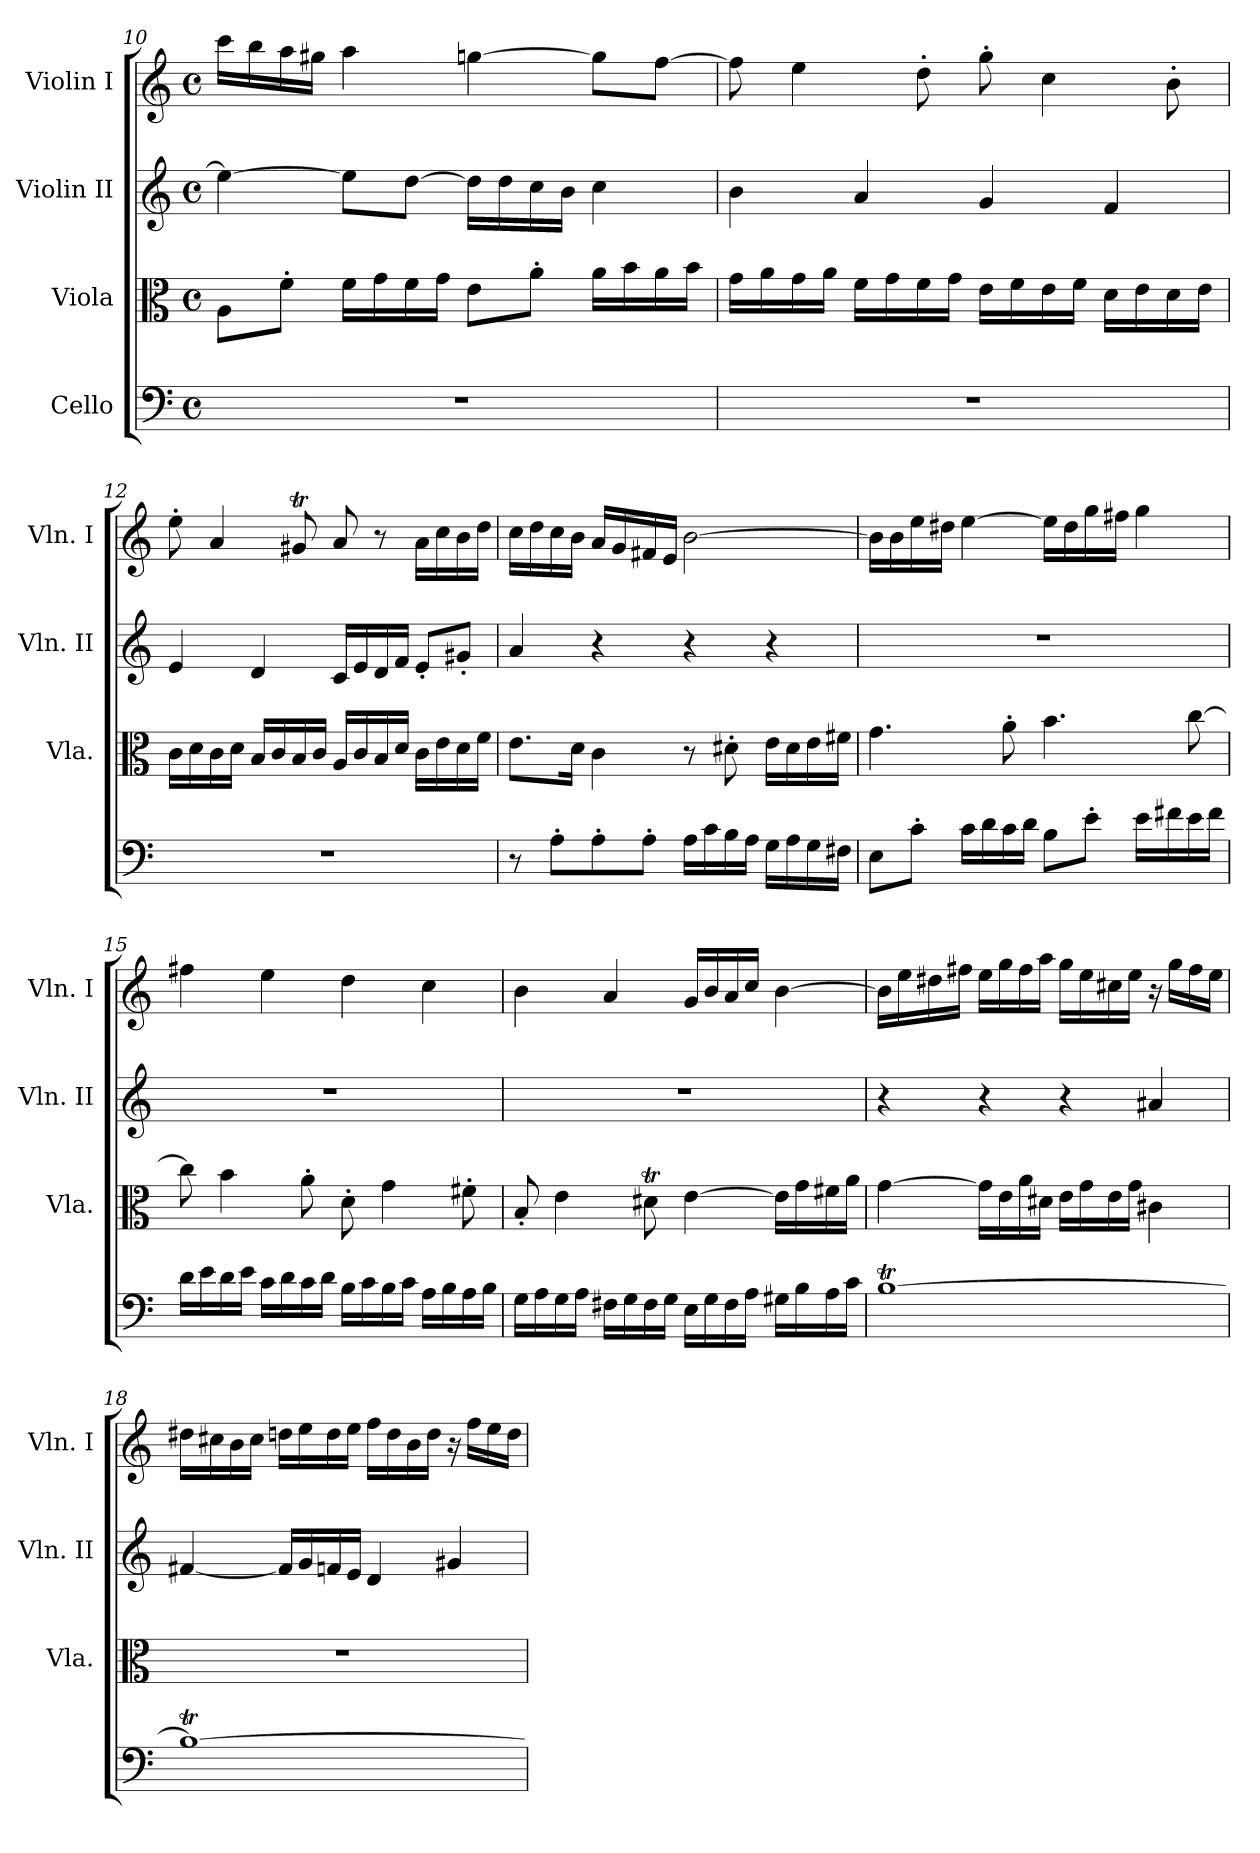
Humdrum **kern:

**kern	**kern	**kern	**kern
*part4	*part3	*part2	*part1
*staff4	*staff3	*staff2	*staff1
*I"Cello	*I"Viola	*I"Violin II	*I"Violin I
*	*I'Vla.	*I'Vln. II	*I'Vln. I
!!LO:PB:g=z
*clefF4	*clefC3	*clefG2	*clefG2
*k[]	*k[]	*k[]	*k[]
*M4/4	*M4/4	*M4/4	*M4/4
*met(c)	*met(c)	*met(c)	*met(c)
=10	=10	=10	=10
1r	8A\L	4ee\_	16ccc\LL
.	.	.	16bb\
.	8f'\J	.	16aa\
.	.	.	16gg#X\JJ
.	16f\LL	8ee\L]	4aa\
.	16g\	.	.
.	16f\	[8dd\J	.
.	16g\JJ	.	.
.	8e\L	16dd\LL]	[4ggn\
.	.	16dd\	.
.	8a'\J	16cc\	.
.	.	16b\JJ	.
.	16a\LL	4cc\	8gg\L]
.	16b\	.	.
.	16a\	.	[8ff\J
.	16b\JJ	.	.
=11	=11	=11	=11
1r	16g\LL	4b\	8ff\]
.	16a\	.	.
.	16g\	.	4ee\
.	16a\JJ	.	.
.	16f\LL	4a/	.
.	16g\	.	.
.	16f\	.	8dd'\
.	16g\JJ	.	.
.	16e\LL	4g/	8gg'\
.	16f\	.	.
.	16e\	.	4cc\
.	16f\JJ	.	.
.	16d\LL	4f/	.
.	16e\	.	.
.	16d\	.	8b'\
.	16e\JJ	.	.
=12	=12	=12	=12
1r	16c\LL	4e/	8ee'\
.	16d\	.	.
.	16c\	.	4a/
.	16d\JJ	.	.
.	16B/LL	4d/	.
.	16c/	.	.
.	16B/	.	8g#Xt/
.	16c/JJ	.	.
.	16A/LL	16c/LL	8a/
.	16c/	16e/	.
.	16B/	16d/	8r
.	16d/JJ	16f/JJ	.
.	16c\LL	8e'/L	16a\LL
.	16e\	.	16cc\
.	16d\	8g#X'/J	16b\
.	16f\JJ	.	16dd\JJ
!!LO:LB:g=z
=13	=13	=13	=13
8r	8.e\L	4a/	16cc\LL
.	.	.	16dd\
8A'\L	.	.	16cc\
.	16d\Jk	.	16b\JJ
8A'\	4c\	4r	16a/LL
.	.	.	16g/
8A'\J	.	.	16f#X/
.	.	.	16e/JJ
16A\LL	8r	4r	[2b\
16c\	.	.	.
16B\	8d#X'\	.	.
16A\JJ	.	.	.
16G\LL	16e\LL	4r	.
16A\	16d#\	.	.
16G\	16e\	.	.
16F#X\JJ	16f#X\JJ	.	.
=14	=14	=14	=14
8E\L	4.g\	1r	16b\LL]
.	.	.	16b\
8c'\J	.	.	16ee\
.	.	.	16dd#X\JJ
16c\LL	.	.	[4ee\
16d\	.	.	.
16c\	8a'\	.	.
16d\JJ	.	.	.
8B\L	4.b\	.	16ee\LL]
.	.	.	16dd#\
8e'\J	.	.	16gg\
.	.	.	16ff#X\JJ
16e\LL	.	.	4gg\
16f#X\	.	.	.
16e\	[8cc\	.	.
16f#\JJ	.	.	.
!!LO:LB:g=z
=15	=15	=15	=15
16d\LL	8cc\]	1r	4ff#X\
16e\	.	.	.
16d\	4b\	.	.
16e\JJ	.	.	.
16c\LL	.	.	4ee\
16d\	.	.	.
16c\	8a'\	.	.
16d\JJ	.	.	.
16B\LL	8d'\	.	4dd\
16c\	.	.	.
16B\	4g\	.	.
16c\JJ	.	.	.
16A\LL	.	.	4cc\
16B\	.	.	.
16A\	8f#X'\	.	.
16B\JJ	.	.	.
=16	=16	=16	=16
16G\LL	8B'/	1r	4b\
16A\	.	.	.
16G\	4e\	.	.
16A\JJ	.	.	.
16F#X\LL	.	.	4a/
16G\	.	.	.
16F#\	8d#Xt\	.	.
16G\JJ	.	.	.
16E\LL	[4e\	.	16g/LL
16G\	.	.	16b/
16F#\	.	.	16a/
16A\JJ	.	.	16cc/JJ
16G#X\LL	16e\LL]	.	[4b\
16B\	16g\	.	.
16A\	16f#X\	.	.
16c\JJ	16a\JJ	.	.
!!LO:PB:g=z
=17	=17	=17	=17
[1Bt	[4g\	4r	16b\LL]
.	.	.	16ee\
.	.	.	16dd#X\
.	.	.	16ff#X\JJ
.	16g\LL]	4r	16ee\LL
.	16e\	.	16gg\
.	16a\	.	16ff#\
.	16d#X\JJ	.	16aa\JJ
.	16e\LL	4r	16gg\LL
.	16g\	.	16ee\
.	16e\	.	16cc#X\
.	16g\JJ	.	16ee\JJ
.	4c#X\	4a#X/	16r
.	.	.	16gg\LL
.	.	.	16ff#\
.	.	.	16ee\JJ
=18	=18	=18	=18
1Bt_	1r	[4f#X/	16dd#X\LL
.	.	.	16cc#X\
.	.	.	16b\
.	.	.	16cc#\JJ
.	.	16f#/LL]	16ddn\LL
.	.	16g/	16ee\
.	.	16fn/	16dd\
.	.	16e/JJ	16ee\JJ
.	.	4d/	16ff\LL
.	.	.	16dd\
.	.	.	16b\
.	.	.	16dd\JJ
.	.	4g#X/	16r
.	.	.	16ff\LL
.	.	.	16ee\
.	.	.	16dd\JJ
=	=	=	=
*-	*-	*-	*-
